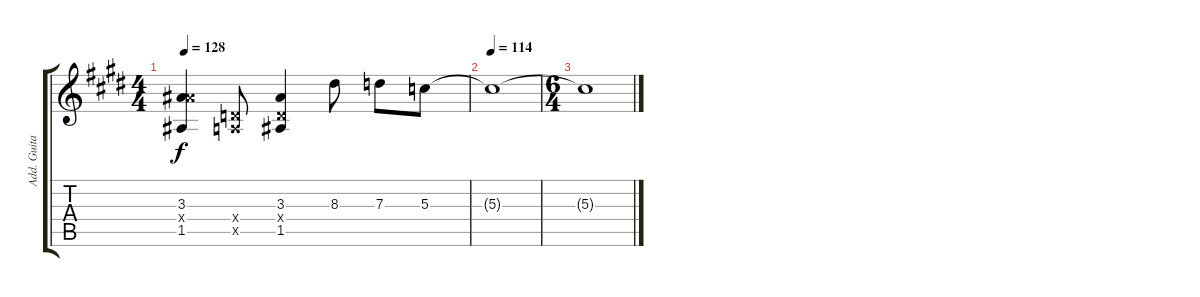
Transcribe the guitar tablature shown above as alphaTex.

\track ("Add. Guitar" "Add. Guita") {instrument distortionguitar}
\staff {score tabs}
\tuning (E4 B3 G3 D3 A2 E2) {hide}
\ts (4 4)
\tempo 128
\clef g2
\ks e
(3.3 8.4{x} 1.5).4{dy f} (0.4{x} 0.5{x}).8 (3.3 0.4{x} 1.5).4 8.3.8 7.3.8 5.3.8 |
\tempo 114
5.3{t}.1 |
\ts (6 4)
5.3{t}.1
